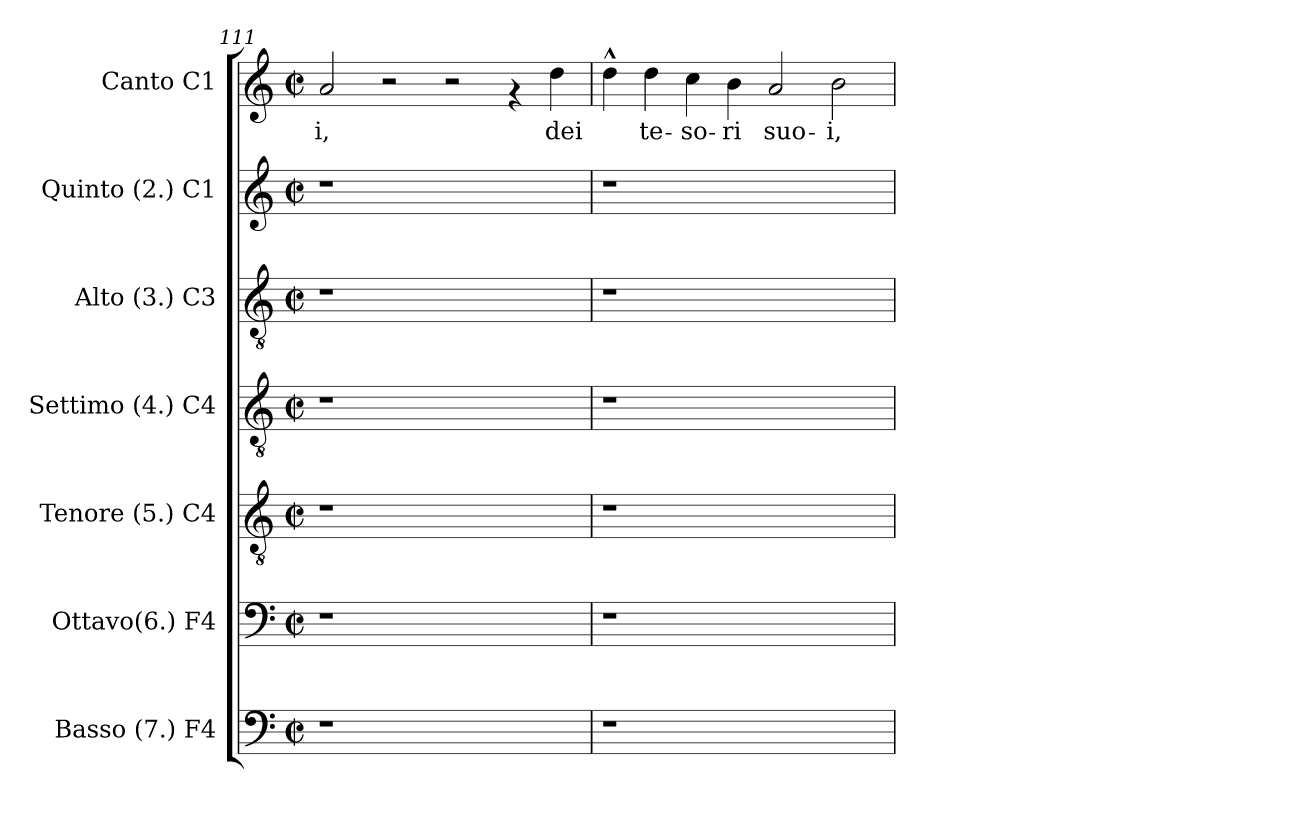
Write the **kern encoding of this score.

**kern	**kern	**kern	**kern	**kern	**kern	**kern	**text
*part7	*part6	*part5	*part4	*part3	*part2	*part1	*part1
*staff7	*staff6	*staff5	*staff4	*staff3	*staff2	*staff1	*staff1
*I"Basso (7.)  F4	*I"Ottavo(6.)  F4	*I"Tenore (5.)  C4	*I"Settimo (4.)  C4	*I"Alto (3.)  C3	*I"Quinto (2.)  C1	*I"Canto  C1	*
*	*	*I'T	*	*I'A	*	*I'C	*
*clefF4	*clefF4	*clefGv2	*clefGv2	*clefGv2	*clefG2	*clefG2	*
*k[]	*k[]	*k[]	*k[]	*k[]	*k[]	*k[]	*
*C:	*C:	*C:	*C:	*C:	*C:	*C:	*
*M2/2	*M2/2	*M2/2	*M2/2	*M2/2	*M2/2	*M2/2	*
*met(c|)	*met(c|)	*met(c|)	*met(c|)	*met(c|)	*met(c|)	*met(c|)	*
=111	=111	=111	=111	=111	=111	=111	=111
!	!	!	!	!	!	!	!LO:LY:b:cj
1r	1r	1r	1r	1r	1r	2a/	-i,
.	.	.	.	.	.	2r	.
1ryy	1ryy	1ryy	1ryy	1ryy	1ryy	2r	.
.	.	.	.	.	.	4rf	.
!	!	!	!	!	!	!	!LO:LY:b:cj
.	.	.	.	.	.	4dd\	dei
!!LO:PB:g=z
=112	=112	=112	=112	=112	=112	=112	=112
!	!	!	!	!	!	!	!LO:LY:b:cj
1r	1r	1r	1r	1r	1r	4dd^^>\	.
!	!	!	!	!	!	!	!LO:LY:b:cj
.	.	.	.	.	.	4dd\	te-
!	!	!	!	!	!	!	!LO:LY:b:cj
.	.	.	.	.	.	4cc\	-so-
!	!	!	!	!	!	!	!LO:LY:b:cj
.	.	.	.	.	.	4b\	-ri
!	!	!	!	!	!	!	!LO:LY:b:cj
1ryy	1ryy	1ryy	1ryy	1ryy	1ryy	2a/	suo-
!	!	!	!	!	!	!	!LO:LY:b:cj
.	.	.	.	.	.	2b\	-i,
=	=	=	=	=	=	=	=
*-	*-	*-	*-	*-	*-	*-	*-
